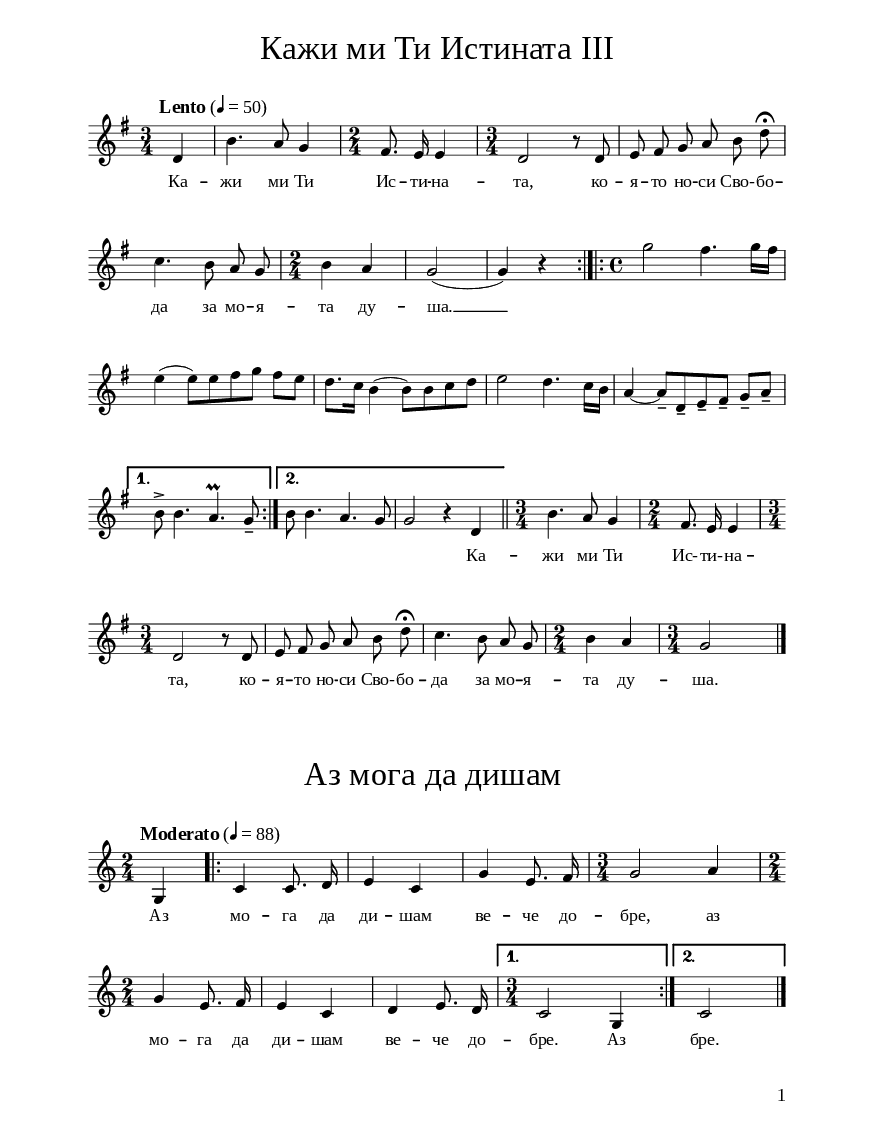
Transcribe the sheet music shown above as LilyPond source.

\version "2.24.2"

% include paper part and global functions
\include "include/globals.ily"

\bookpart {
  \label #'ref169_1
  \tocItem \markup "Кажи ми Ти Истината III"
  \paper {
    print-all-headers = ##t
    print-page-number = ##t
    print-first-page-number = ##t

    % put page numbers on the bottom
    oddHeaderMarkup = \markup ""
    evenHeaderMarkup = \markup ""
    oddFooterMarkup = \markup
    \fill-line {
      ""
      \if \should-print-page-number \fromproperty #'page:page-number-string
    }
    evenFooterMarkup = \markup
    \fill-line {
      \if \should-print-page-number \fromproperty #'page:page-number-string
      ""
    }

    left-margin = 1.5\cm
    right-margin = 1.5\cm
    top-margin = 1.6\cm
    bottom-margin = 1.2\cm
    ragged-bottom = ##t % do not spread the staves to fill the whole vertical space

    % change distance between staves
    system-system-spacing =
    #'((basic-distance . 9)
       (minimum-distance . 6)
       (padding . 1)
       (stretchability . 12))
  }
  \score {
    \include "include/score-layout.ily"

    \new Voice \absolute {
      \clef treble
      \key g \major
      \time 3/4
      \tempoFunc "Lento" 4 "50"
      \autoBeamOff

      \partial 4
      d'4 | % 2
      b'4.  a'8  g'4 | % 3
      \time 2/4  | % 3
      fis'8.  e'16  e'4 | % 4
      \time 3/4  | % 4
      d'2 r8  d'8 | % 5
      e'8  fis'8  g'8  a'8
      b'8  d''8 ^\fermata \break | % 6
      c''4.  b'8  a'8  g'8 | % 7
      \time 2/4  | % 7
      b'4  a'4 | % 8
      g'2 ( | % 9
      g'4 ) r4 \bar ":|.|:"
      \repeat volta 2 {
        \time 4/4
        g''2  fis''4.  g''16 [
        fis''16 ] \break | % 11
        e''4 (  e''8 ) [  e''8
        fis''8  g''8 ]  fis''8 [  e''8 ] | % 12
        d''8. [  c''16 ]  b'4 (  b'8
        ) [  b'8  c''8  d''8 ] | % 13
        e''2  d''4.  c''16 [  b'16
        ] | % 14
        a'4 ~  a'8 -- [  d'8 --  e'8 --
        fis'8 -- ]  g'8 -- [  a'8 -- ] \break |
      }

      \alternative {
        {
          b'8 ->  b'4.  a'4.\prall g'8 --
        }
        {
          b'8  b'4.  a'4.  g'8
          g'2 r4  d'4 \bar "||"
        }
      }
      \time 3/4   b'4.  a'8  g'4 | \time 2/4
      fis'8.  e'16  e'4 \break \time 3/4  d'2 r8
      d'8  e'8  fis'8  g'8  a'8
      b'8  d''8 ^\fermata  c''4.  b'8
      a'8  g'8 | \time 2/4 b'4  a'4 | \time 3/4
      g'2 s4 \bar "|."
    }
    \addlyrics {
      Ка -- жи ми Ти Ис -- ти -- на -- та,
      ко -- я -- то но -- си "Сво-" -- бо --
      да за мо -- я -- та ду -- ша. __ ""

      \skip1 \skip1 \skip1 \skip1 \skip1 \skip1 \skip1 \skip1
      \skip1 \skip1 \skip1 \skip1 \skip1 \skip1 \skip1 \skip1 \skip1
      \skip1 \skip1 \skip1


      Ка -- жи ми Ти "Ис-" -- "ти-" --
      на -- та, ко -- я -- то но -- си "Сво-"
      -- бо -- да за мо -- я -- та ду --
      ша.}

      \header {
        title = \titleFunc "Кажи ми Ти Истината III" "Kaži mi Ti Istinata III"
      }

      \midi{}

    } % score


    \label #'ref171_2
    \tocItem \markup "Аз мога да дишам"

    \include "include/bookpart-paper.ily"
    \score {
      \include "include/score-layout.ily"

      \new Voice \absolute {
        \clef treble
        \key c \major
        \time 2/4
        \tempoFunc "Moderato" 4 "88"
        \autoBeamOff
        \partial 4
        g4 \repeat volta 2 {
          |
          c'4 c'8. d'16 | % 3
          e'4 c'4 | % 4
          g'4 e'8. f'16 | % 5
          \time 3/4  g'2 a'4 |  \break
          \time 2/4  g'4 e'8. f'16 | % 7
          e'4 c'4 | % 8
          d'4 e'8. d'16 | % 9
          \time 3/4
        }
        \alternative {
          {
            c'2 g4 |

          }
          {c'2 \bar "|."  }
        }
      }

      \addlyrics {
        Аз мо -- га
        да ди -- шам ве -- че до -- бре, аз мо -- га
        да ди -- шам ве -- че до -- бре. Аз  бре.}

        \header {
          title = \titleFunc "Аз мога да дишам " "Az moga da dišam"
        }

        \midi{}

      } % score



    } % bookpart

    % Più mosso
    %
